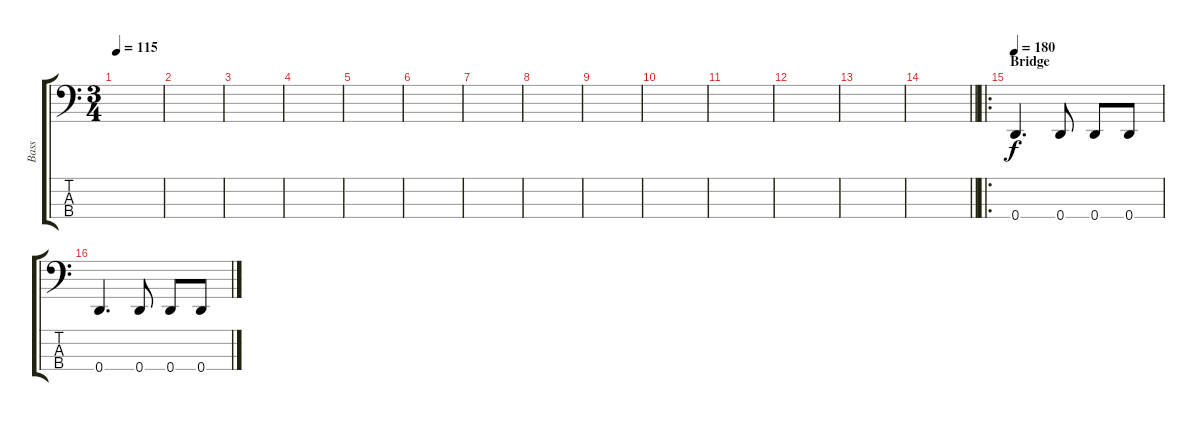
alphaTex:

\track ("Bass" "Bass") {instrument electricbassfinger}
\staff {score tabs}
\tuning (F2 C2 G1 D1) {hide}
\ts (3 4)
\tempo 115
\clef f4
\ks c
|
|
|
|
|
|
|
|
|
|
|
|
|
\barLineRight lightlight
|
\ro
\section ("" "Bridge")
\tempo 180
0.4.4{d} 0.4.8 0.4.8 0.4.8 |
0.4.4{d} 0.4.8 0.4.8 0.4.8
